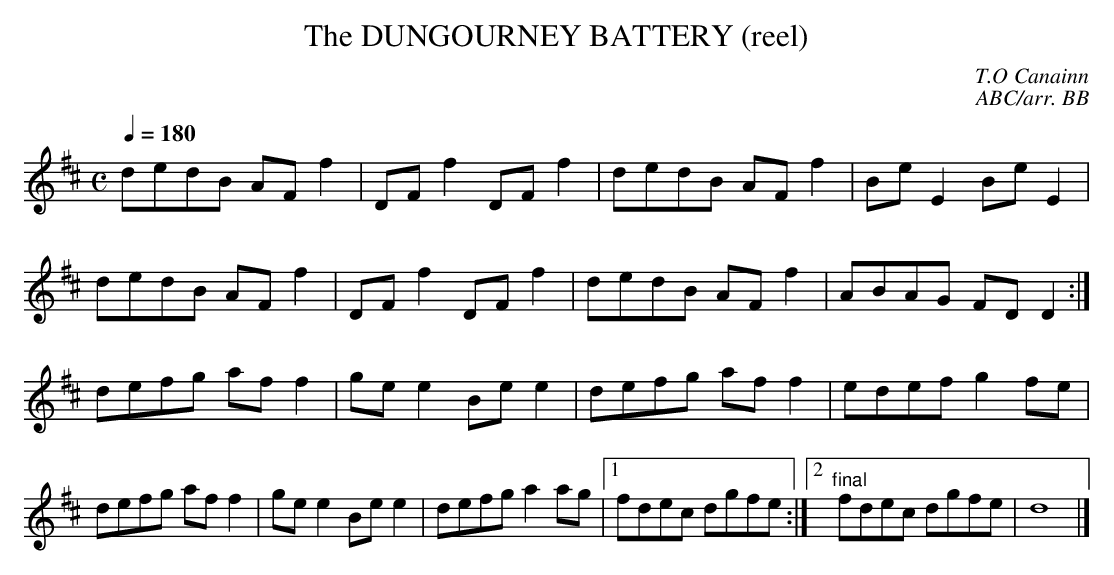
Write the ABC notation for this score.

X:1
T:DUNGOURNEY BATTERY (reel), The
C:T.O Canainn
C:ABC/arr. BB
Q:1/4=180
M:C
K:D
dedB AFf2|DFf2 DFf2|dedB AFf2|Be E2 Be E2|
dedB AFf2|DFf2 DFf2|dedB AFf2|ABAG FDD2:|
defg aff2|gee2 Bee2|defg aff2|edef g2fe|
defg aff2|gee2 Bee2|defg a2ag|1fdec dgfe:|\
[2"final"fdec dgfe|d8|]
